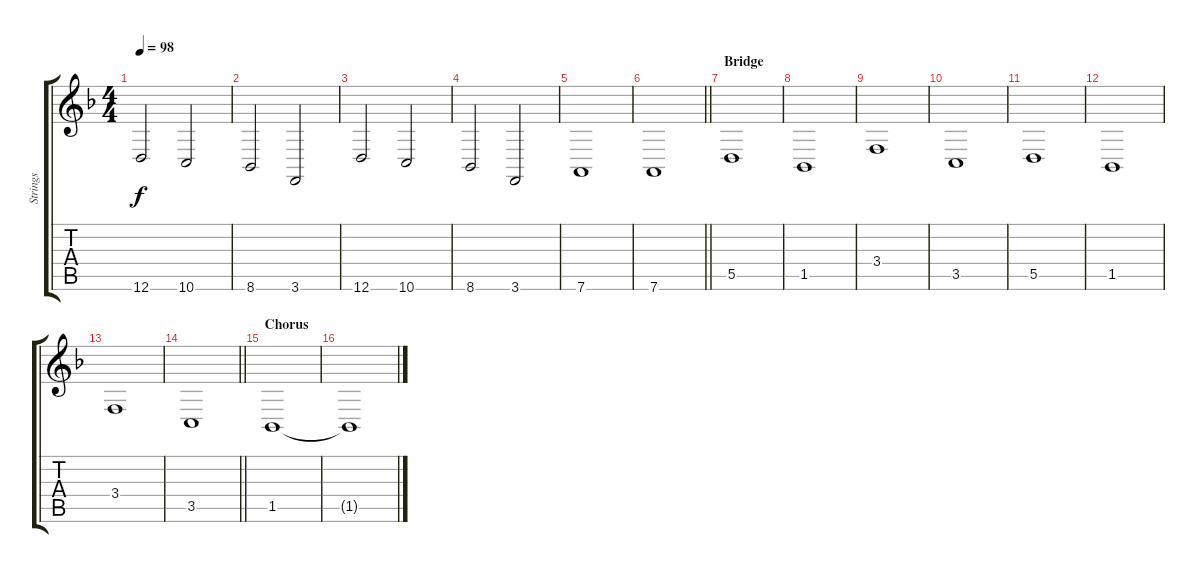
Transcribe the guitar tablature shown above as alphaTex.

\track ("Strings" "Strings") {instrument stringensemble2}
\staff {score tabs}
\tuning (E4 B3 G3 D3 A2 D2) {hide}
\ts (4 4)
\tempo 98
\clef g2
\ks f
12.6.2{dy f} 10.6.2 |
8.6.2 3.6.2 |
12.6.2 10.6.2 |
8.6.2 3.6.2 |
7.6.1 |
\barLineRight lightlight
7.6.1 |
\section ("" "Bridge")
5.5.1 |
1.5.1 |
3.4.1 |
3.5.1 |
5.5.1 |
1.5.1 |
3.4.1 |
\barLineRight lightlight
3.5.1 |
\section ("" "Chorus")
1.5.1 |
1.5{t}.1
